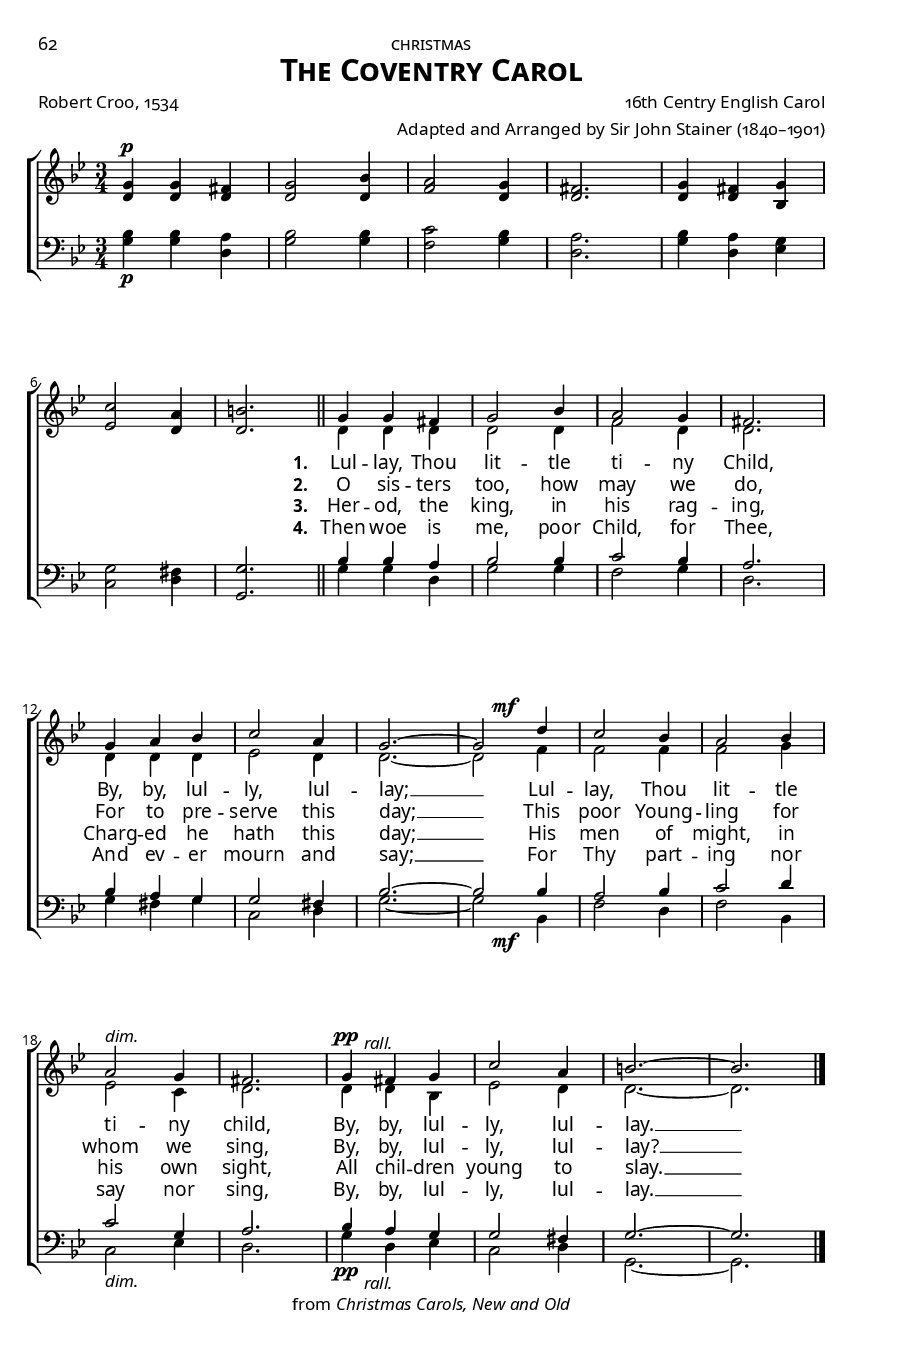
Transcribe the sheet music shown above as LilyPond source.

\version "2.14.2"
\include "util.ly"
\header {
  title = \markup{\override #'(font-name . "Garamond Premier Pro Semibold"){ \abs-fontsize #15 \smallCapsOldStyle"The Coventry Carol"}}
  poet = \markup\oldStyleNum"Robert Croo, 1534"
  composer = \markup\oldStyleNum"16th Centry English Carol"
  arranger = \markup\oldStyleNum"Adapted and Arranged by Sir John Stainer (1840–1901)"
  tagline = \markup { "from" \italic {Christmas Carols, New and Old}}
}
\paper {
  paper-height = 9\in
  paper-width = 6\in
  indent = 0\in
  %system-system-spacing = #'((basic-distance . 10) (padding . 0))
  %system-system-spacing =
  %  #'((basic-distance . 0)
  %     (minimum-distance . 0)
  %     (padding . -0.35)
  %     (stretchability . 100))
  ragged-last-bottom = ##f
  ragged-bottom = ##f
  two-sided = ##t
  inner-margin = 0.5\in
  outer-margin = 0.25\in
  top-margin = 0.25\in
  bottom-margin = 0.25\in
  first-page-number = #062
  print-first-page-number = ##t
  headerLine = \markup{\override #'(font-name . "Garamond Premier Pro") \smallCapsOldStyle"christmas"}
  oddHeaderMarkup = \markup\fill-line{
     \override #'(font-name . "Garamond Premier Pro")\abs-fontsize #8.5
     \combine 
        \fill-line{"" \on-the-fly #print-page-number-check-first
        \oldStylePageNum""
        }
        \fill-line{\headerLine}
  }
  evenHeaderMarkup = \markup {
     \override #'(font-name . "Garamond Premier Pro")\abs-fontsize #8.5
     \combine
        \on-the-fly #print-page-number-check-first
        \oldStylePageNum""
        \fill-line{\headerLine}
  }
}
#(set-global-staff-size 15) \paper{ #(define fonts (make-pango-font-tree "GoudyOlSt BT" "Garamond Premier Pro" "Garamond Premier Pro" (/ 15 20))) }
global = {
  \key bes \major
  \time 3/4
  \override DynamicLineSpanner #'staff-padding = #0.0
  \override DynamicLineSpanner #'Y-extent = #'(-1 . 1)
}

sopMusic = \relative c'' {
  <g d>4^\p <g d> <fis d> |
  <g d>2 <bes d,>4 |
  <a f>2 <g d>4 |
  <fis d>2. |
  <g d>4 <fis d> <g bes,> | \break
  <c ees,>2 <a d,>4 | 
  <b d,>2. \bar "||" 
  
  g4 g fis |
  g2 bes4 |
  a2 g4 |
  fis2. | \break
  
  g4 a bes |
  c2 a4 |
  g2.~ |
  <<g2 {s4 s^\mf}>> d'4 |
  c2 bes4 |
  a2 bes4 | \break
  
  a2^\markup\italic"dim." g4 |
  fis2. |
  <<g4 {s8^\pp s^\markup\italic"rall."}>> fis4 g |
  c2 a4 |
  b2.~ |
  b2. \bar "|."
}
sopWords = \lyricmode {
  
}

altoMusic = \relative c' {
  s2.*7 |
  
  d4 d d |
  d2 d4 |
  f2 d4 |
  d2. |
  
  d4 d d |
  ees2 d4 |
  d2.~ |
  d2 f4 |
  f2 f4 |
  f2 g4 |
  
  ees2 c4 |
  d2. |
  d4 d bes |
  ees2 d4 |
  d2.~ |
  d2. \bar "|."
}
altoWords = \lyricmode {
  \dropLyricsXI
  \repeat unfold 14 \skip 1
  \set stanza = #"1. "
  Lul -- lay, Thou lit -- tle ti -- ny Child,
  By, by, lul -- ly, lul -- lay; __
  Lul -- lay, Thou lit -- tle ti -- ny child,
  By, by, lul -- ly, lul -- lay. __
}
altoWordsII = \lyricmode {
  \dropLyricsXI
  \repeat unfold 14 \skip 1
  \set stanza = #"2. "
  O sis -- ters too, how may we do,
  For to pre -- serve this day; __
  This poor Young -- ling for whom we sing,
  By, by, lul -- ly, lul -- lay? __
}
altoWordsIII = \lyricmode {
  \dropLyricsXI
  \repeat unfold 14 \skip 1
  \set stanza = #"3. "
  Her -- od, the king, in his rag -- ing,
  Charg -- ed he hath this day; __
  His men of might, in his own sight,
  All chil -- dren young to slay. __
}
altoWordsIV = \lyricmode {
  \dropLyricsXI
  \repeat unfold 14 \skip 1
  \set stanza = #"4. "
  Then woe is me, poor Child, for Thee,
  And ev -- er mourn and say; __
  For Thy part -- ing nor say nor sing,
  By, by, lul -- ly, lul -- lay. __
}

tenorMusic = \relative c' {
  s2.*6_\p |
  
  <g g,>2. ~ |
  
  bes4 bes a |
  bes2 bes4 |
  c2 bes4 |
  a2. |
  
  bes4 a g |
  g2 fis4 |
  bes2.~ |
  <<bes2 {s4 s_\mf}>> bes4 |
  a2 bes4 |
  c2 d4 |
  
  c2_\markup\italic"dim." g4 |
  a2. |
  <<bes4 {s8_\pp s_\markup\italic"rall."}>> a4 g |
  g2 fis4 |
  g2.~ |
  g2. \bar "|."
}
tenorWords = \lyricmode {

}

bassMusic = \relative c' {
  <bes g>4 q <a d,> |
  <bes g>2 q4 |
  <c f,>2 <bes g>4 |
  <a d,>2. |
  <bes g>4 <a d,> <g ees> |
  <g c,>2 <fis d>4 |
  
  s2. |
  g4 g d |
  g2 g4 |
  f2 g4 |
  d2. |
  
  g4 fis g |
  c,2 d4 |
  g2.~ |
  g2 bes,4 |
  f'2 d4 |
  f2 bes,4 |
  
  c2 ees4 |
  d2. |
  g4 d ees |
  c2 d4 |
  g,2.~ |
  g2. \bar "|."
}
bassWords = \lyricmode {

}

\score {
  <<
   \new ChoirStaff <<
%    \new Lyrics = sopranos \with { \override VerticalAxisGroup #'nonstaff-relatedstaff-spacing = #'((basic-distance . 1)) }
    \new Staff = women <<
      \new Voice = "sopranos" { \voiceOne << \global \sopMusic >> }
      \new Voice = "altos" { \voiceTwo << \global \altoMusic >> }
    >>
    \new Lyrics \with { alignAboveContext = #"women" \override VerticalAxisGroup #'nonstaff-relatedstaff-spacing = #'((basic-distance . 1))} \lyricsto "sopranos" \sopWords
    \new Lyrics = "altosIV"  \with { alignBelowContext = #"women" } \lyricsto "sopranos" \altoWordsIV
    \new Lyrics = "altosIII"  \with { alignBelowContext = #"women" } \lyricsto "sopranos" \altoWordsIII
    \new Lyrics = "altosII"  \with { alignBelowContext = #"women" } \lyricsto "sopranos" \altoWordsII
    \new Lyrics = "altos"  \with { alignBelowContext = #"women" \override VerticalAxisGroup #'nonstaff-relatedstaff-spacing = #'((padding . -0.5)) } \lyricsto "sopranos" \altoWords
   \new Staff = men <<
      \clef bass
      \new Voice = "tenors" { \voiceOne << \global \tenorMusic >> }
      \new Voice = "basses" { \voiceTwo << \global \bassMusic >> }
    >>
    \new Lyrics \with { alignAboveContext = #"men" \override VerticalAxisGroup #'nonstaff-relatedstaff-spacing = #'((basic-distance . 1)) } \lyricsto "tenors" \tenorWords
    \new Lyrics \with { alignBelowContext = #"men" \override VerticalAxisGroup #'nonstaff-relatedstaff-spacing = #'((basic-distance . 1)) } \lyricsto "basses" \bassWords
  >>
%    \new PianoStaff << \new Staff { \new Voice { \pianoRH } } \new Staff { \clef "bass" \pianoLH } >>
  >>
  \layout {
    \context {
      \Score
      %\override SpacingSpanner #'base-shortest-duration = #(ly:make-moment 1 8)
      %\override SpacingSpanner #'common-shortest-duration = #(ly:make-moment 1 4)
    }
    \context {
      % Remove all empty staves
      % \Staff \RemoveEmptyStaves \override VerticalAxisGroup #'remove-first = ##t
    }
  }
  \midi {
    \tempo 4 = 90
    \set Staff.midiInstrument = "flute"
  
    \context {
      \Voice
      \remove "Dynamic_performer"
    }
  }
}
